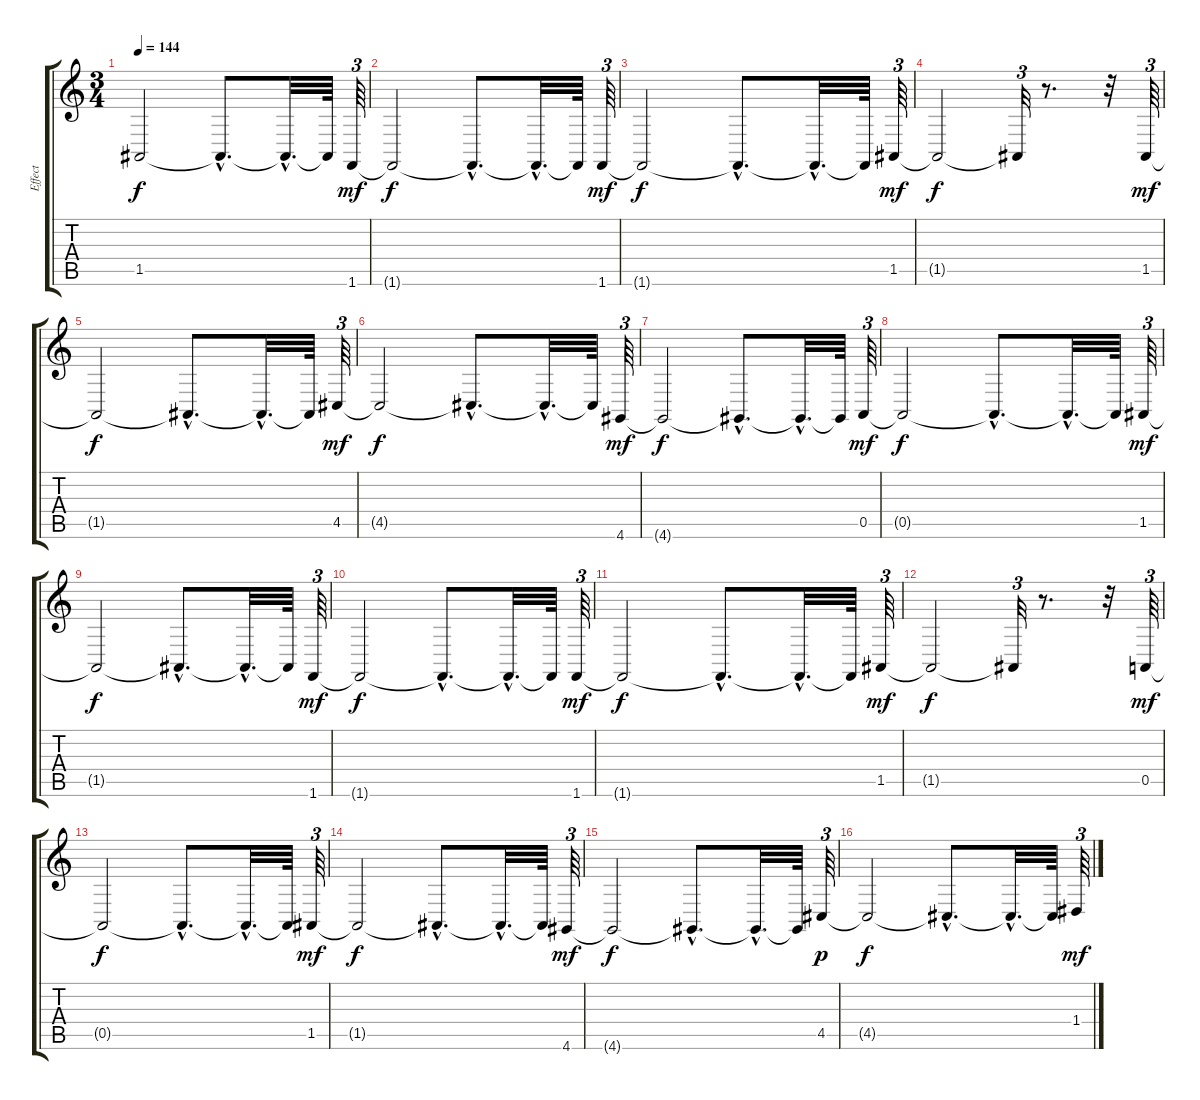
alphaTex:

\track ("Effect" "Effect") {instrument fx3crystal}
\staff {score tabs}
\tuning (E4 B3 G3 D3 A2 E2) {hide}
\ts (3 4)
\tempo 144
\clef g2
\ks c
1.5{t}.2{dy f} 1.5{hac t}.8{d} 1.5{hac t}.32{d} 1.5{t}.64 1.6.64{tu (3 2) dy mf} |
1.6{t}.2{dy f} 1.6{hac t}.8{d} 1.6{hac t}.32{d} 1.6{t}.64 1.6.64{tu (3 2) dy mf} |
1.6{t}.2{dy f} 1.6{hac t}.8{d} 1.6{hac t}.32{d} 1.6{t}.64 1.5.64{tu (3 2) dy mf} |
1.5{t}.2{dy f} 1.5{t}.32{tu (3 2)} r.8{d} r.32 1.5.64{tu (3 2) dy mf} |
1.5{t}.2{dy f} 1.5{hac t}.8{d} 1.5{hac t}.32{d} 1.5{t}.64 4.5.64{tu (3 2) dy mf} |
4.5{t}.2{dy f} 4.5{hac t}.8{d} 4.5{hac t}.32{d} 4.5{t}.64 4.6.64{tu (3 2) dy mf} |
4.6{t}.2{dy f} 4.6{hac t}.8{d} 4.6{hac t}.32{d} 4.6{t}.64 0.5.64{tu (3 2) dy mf} |
0.5{t}.2{dy f} 0.5{hac t}.8{d} 0.5{hac t}.32{d} 0.5{t}.64 1.5.64{tu (3 2) dy mf} |
1.5{t}.2{dy f} 1.5{hac t}.8{d} 1.5{hac t}.32{d} 1.5{t}.64 1.6.64{tu (3 2) dy mf} |
1.6{t}.2{dy f} 1.6{hac t}.8{d} 1.6{hac t}.32{d} 1.6{t}.64 1.6.64{tu (3 2) dy mf} |
1.6{t}.2{dy f} 1.6{hac t}.8{d} 1.6{hac t}.32{d} 1.6{t}.64 1.5.64{tu (3 2) dy mf} |
1.5{t}.2{dy f} 1.5{t}.32{tu (3 2)} r.8{d} r.32 0.5.64{tu (3 2) dy mf} |
0.5{t}.2{dy f} 0.5{hac t}.8{d} 0.5{hac t}.32{d} 0.5{t}.64 1.5.64{tu (3 2) dy mf} |
1.5{t}.2{dy f} 1.5{hac t}.8{d} 1.5{hac t}.32{d} 1.5{t}.64 4.6.64{tu (3 2) dy mf} |
4.6{t}.2{dy f} 4.6{hac t}.8{d} 4.6{hac t}.32{d} 4.6{t}.64 4.5.64{tu (3 2) dy p} |
4.5{t}.2{dy f} 4.5{hac t}.8{d} 4.5{hac t}.32{d} 4.5{t}.64 1.4.64{tu (3 2) dy mf}
